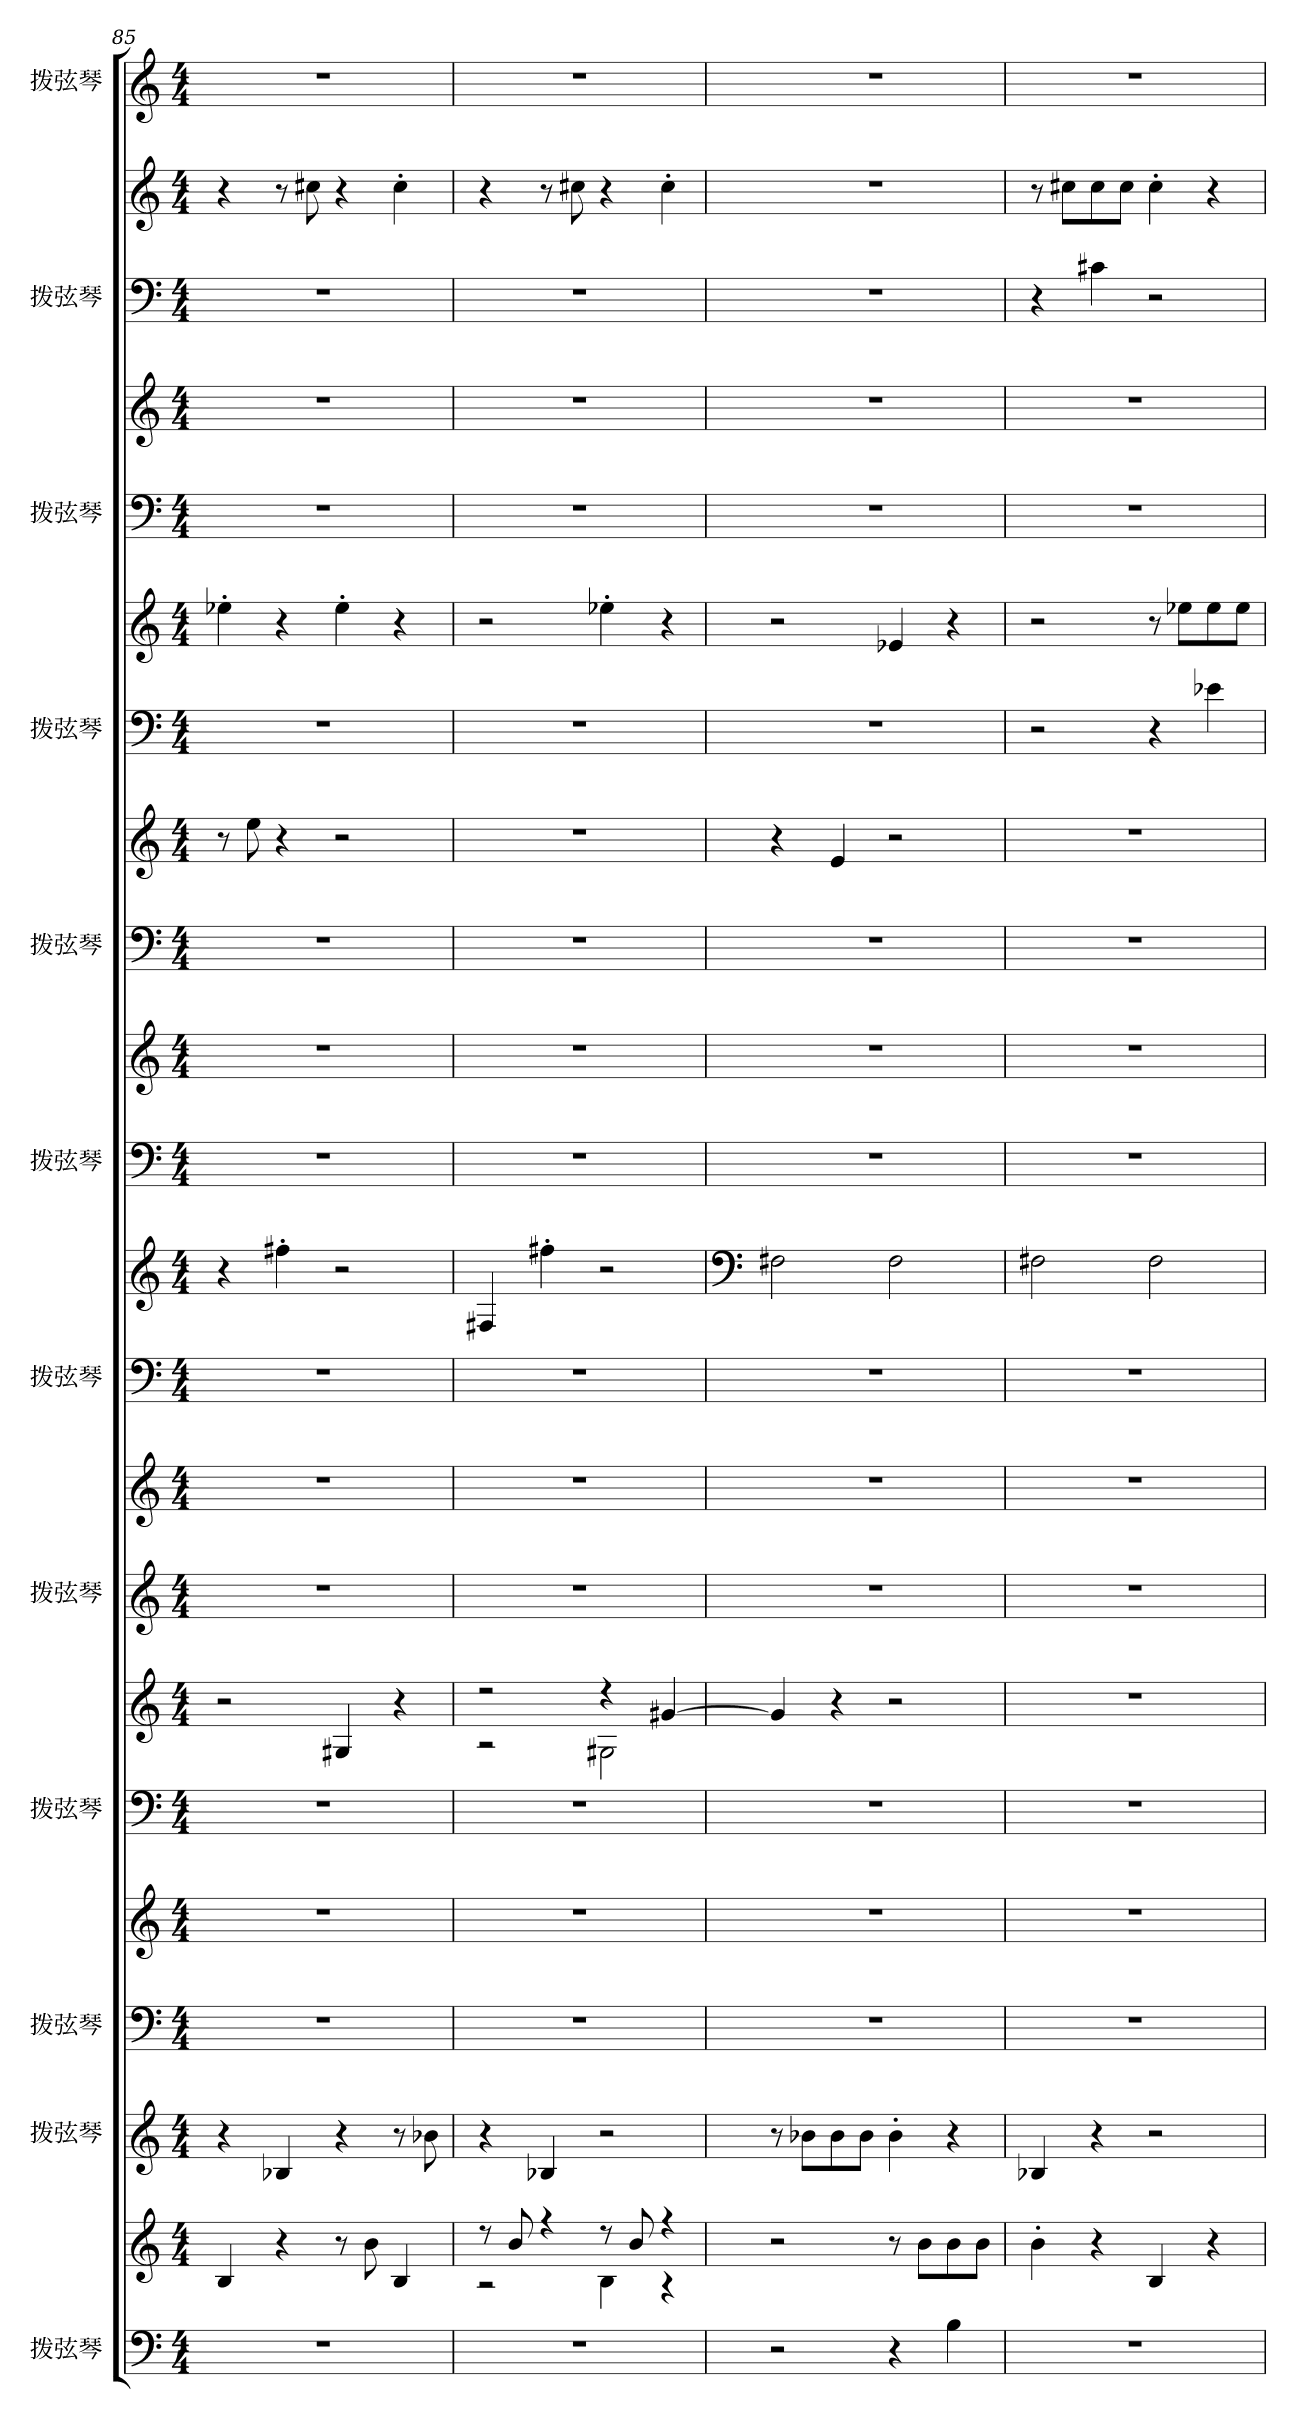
**kern	**kern	**kern	**kern	**kern	**kern	**kern	**kern	**kern	**kern	**kern	**kern	**kern	**kern	**kern	**kern	**kern	**kern	**kern	**kern	**kern	**kern
*part12	*part12	*part11	*part10	*part10	*part9	*part9	*part8	*part8	*part7	*part7	*part6	*part6	*part5	*part5	*part4	*part4	*part3	*part3	*part2	*part2	*part1
*staff22	*staff21	*staff20	*staff19	*staff18	*staff17	*staff16	*staff15	*staff14	*staff13	*staff12	*staff11	*staff10	*staff9	*staff8	*staff7	*staff6	*staff5	*staff4	*staff3	*staff2	*staff1
*I"拨弦琴	*	*I"拨弦琴	*I"拨弦琴	*	*I"拨弦琴	*	*I"拨弦琴	*	*I"拨弦琴	*	*I"拨弦琴	*	*I"拨弦琴	*	*I"拨弦琴	*	*I"拨弦琴	*	*I"拨弦琴	*	*I"拨弦琴
*clefF4	*clefG2	*clefG2	*clefF4	*clefG2	*clefF4	*clefG2	*clefG2	*clefG2	*clefF4	*clefG2	*clefF4	*clefG2	*clefF4	*clefG2	*clefF4	*clefG2	*clefF4	*clefG2	*clefF4	*clefG2	*clefG2
*k[]	*k[]	*k[]	*k[]	*k[]	*k[]	*k[]	*k[]	*k[]	*k[]	*k[]	*k[]	*k[]	*k[]	*k[]	*k[]	*k[]	*k[]	*k[]	*k[]	*k[]	*k[]
*M4/4	*M4/4	*M4/4	*M4/4	*M4/4	*M4/4	*M4/4	*M4/4	*M4/4	*M4/4	*M4/4	*M4/4	*M4/4	*M4/4	*M4/4	*M4/4	*M4/4	*M4/4	*M4/4	*M4/4	*M4/4	*M4/4
=85	=85	=85	=85	=85	=85	=85	=85	=85	=85	=85	=85	=85	=85	=85	=85	=85	=85	=85	=85	=85	=85
1r	4B/	4r	1r	1r	1r	2r	1r	1r	1r	4r	1r	1r	1r	8r	1r	4ee-X'\	1r	1r	1r	4r	1r
.	.	.	.	.	.	.	.	.	.	.	.	.	.	8ee\	.	.	.	.	.	.	.
.	4r	4B-X/	.	.	.	.	.	.	.	4ff#X'\	.	.	.	4r	.	4r	.	.	.	8r	.
.	.	.	.	.	.	.	.	.	.	.	.	.	.	.	.	.	.	.	.	8cc#X\	.
.	8r	4r	.	.	.	4G#X/	.	.	.	2r	.	.	.	2r	.	4ee-'\	.	.	.	4r	.
.	8b\	.	.	.	.	.	.	.	.	.	.	.	.	.	.	.	.	.	.	.	.
.	4B/	8r	.	.	.	4r	.	.	.	.	.	.	.	.	.	4r	.	.	.	4cc#'\	.
.	.	8b-X\	.	.	.	.	.	.	.	.	.	.	.	.	.	.	.	.	.	.	.
=86	=86	=86	=86	=86	=86	=86	=86	=86	=86	=86	=86	=86	=86	=86	=86	=86	=86	=86	=86	=86	=86
*	*^	*	*	*	*	*^	*	*	*	*	*	*	*	*	*	*	*	*	*	*	*
1r	8r	2r	4r	1r	1r	1r	2r	2r	1r	1r	1r	4F#X/	1r	1r	1r	1r	1r	2r	1r	1r	1r	4r	1r
.	8b/	.	.	.	.	.	.	.	.	.	.	.	.	.	.	.	.	.	.	.	.	.	.
.	4r	.	4B-X/	.	.	.	.	.	.	.	.	4ff#X'\	.	.	.	.	.	.	.	.	.	8r	.
.	.	.	.	.	.	.	.	.	.	.	.	.	.	.	.	.	.	.	.	.	.	8cc#X\	.
.	8r	4B\	2r	.	.	.	4r	2G#X\	.	.	.	2r	.	.	.	.	.	4ee-X'\	.	.	.	4r	.
.	8b/	.	.	.	.	.	.	.	.	.	.	.	.	.	.	.	.	.	.	.	.	.	.
.	4r	4r	.	.	.	.	[4g#X/	.	.	.	.	.	.	.	.	.	.	4r	.	.	.	4cc#'\	.
*	*v	*v	*	*	*	*	*v	*v	*	*	*	*	*	*	*	*	*	*	*	*	*	*	*
=87	=87	=87	=87	=87	=87	=87	=87	=87	=87	=87	=87	=87	=87	=87	=87	=87	=87	=87	=87	=87	=87
*	*	*	*	*	*	*	*	*	*	*clefF4	*	*	*	*	*	*	*	*	*	*	*
2r	2r	8r	1r	1r	1r	4g#/]	1r	1r	1r	2F#X\	1r	1r	1r	4r	1r	2r	1r	1r	1r	1r	1r
.	.	8b-X\L	.	.	.	.	.	.	.	.	.	.	.	.	.	.	.	.	.	.	.
.	.	8b-\	.	.	.	4r	.	.	.	.	.	.	.	4e/	.	.	.	.	.	.	.
.	.	8b-\J	.	.	.	.	.	.	.	.	.	.	.	.	.	.	.	.	.	.	.
4r	8r	4b-'\	.	.	.	2r	.	.	.	2F#\	.	.	.	2r	.	4e-X/	.	.	.	.	.
.	8b\L	.	.	.	.	.	.	.	.	.	.	.	.	.	.	.	.	.	.	.	.
4B\	8b\	4r	.	.	.	.	.	.	.	.	.	.	.	.	.	4r	.	.	.	.	.
.	8b\J	.	.	.	.	.	.	.	.	.	.	.	.	.	.	.	.	.	.	.	.
!!LO:PB:g=z
=88	=88	=88	=88	=88	=88	=88	=88	=88	=88	=88	=88	=88	=88	=88	=88	=88	=88	=88	=88	=88	=88
1r	4b'\	4B-X/	1r	1r	1r	1r	1r	1r	1r	2F#X\	1r	1r	1r	1r	2r	2r	1r	1r	4r	8r	1r
.	.	.	.	.	.	.	.	.	.	.	.	.	.	.	.	.	.	.	.	8cc#X\L	.
.	4r	4r	.	.	.	.	.	.	.	.	.	.	.	.	.	.	.	.	4c#X\	8cc#\	.
.	.	.	.	.	.	.	.	.	.	.	.	.	.	.	.	.	.	.	.	8cc#\J	.
.	4B/	2r	.	.	.	.	.	.	.	2F#\	.	.	.	.	4r	8r	.	.	2r	4cc#'\	.
.	.	.	.	.	.	.	.	.	.	.	.	.	.	.	.	8ee-X\L	.	.	.	.	.
.	4r	.	.	.	.	.	.	.	.	.	.	.	.	.	4e-X\	8ee-\	.	.	.	4r	.
.	.	.	.	.	.	.	.	.	.	.	.	.	.	.	.	8ee-\J	.	.	.	.	.
=	=	=	=	=	=	=	=	=	=	=	=	=	=	=	=	=	=	=	=	=	=
*-	*-	*-	*-	*-	*-	*-	*-	*-	*-	*-	*-	*-	*-	*-	*-	*-	*-	*-	*-	*-	*-
